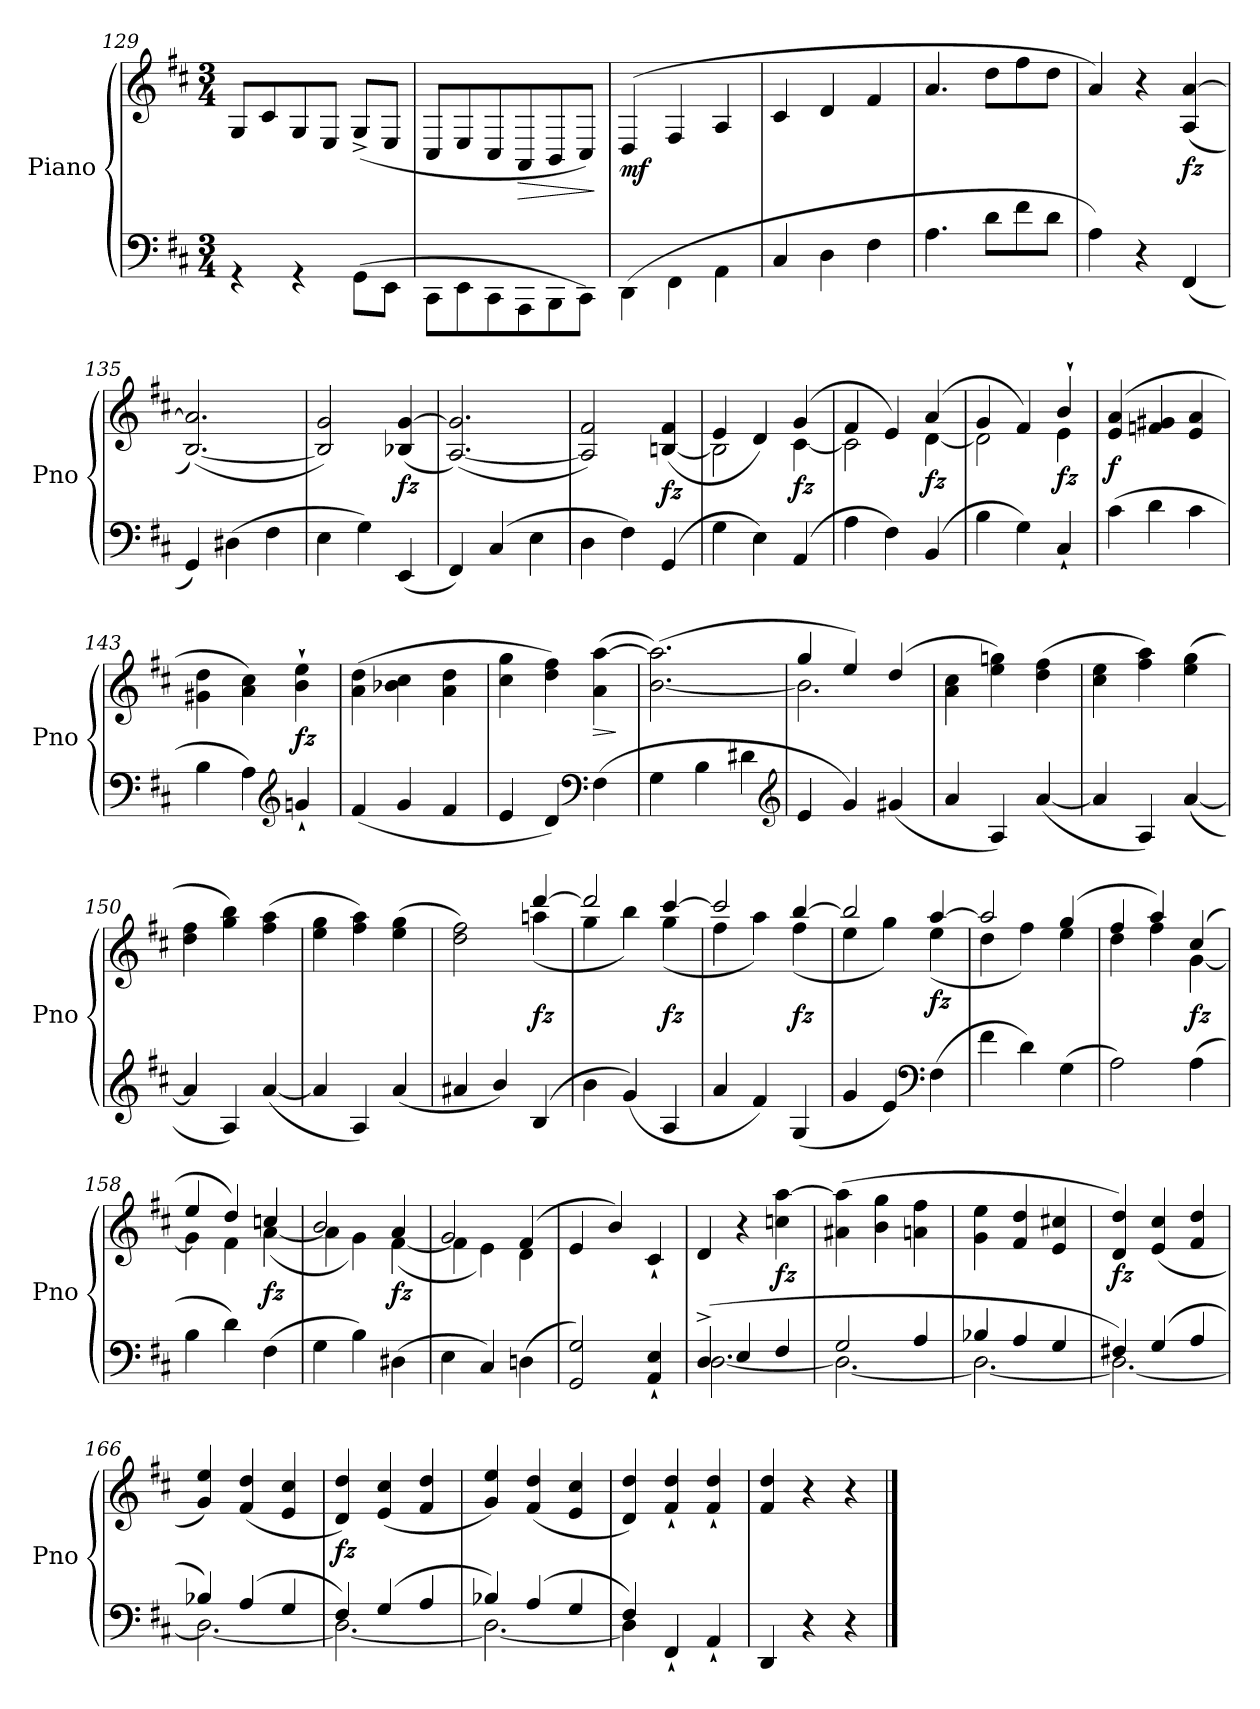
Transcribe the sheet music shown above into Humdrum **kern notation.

**kern	**kern	**dynam
*part1	*part1	*part1
*staff2	*staff1	*staff1/2
*I"Piano	*	*
*I'Pno	*	*
*clefF4	*clefG2	*
*k[f#c#]	*k[f#c#]	*
*D:	*D:	*
*M3/4	*M3/4	*
=129	=129	=129
4rGG	8G/L	.
.	8c#/	.
4rGG	8G/	.
.	8E/J	.
(8GG\L	(8G^/L	.
8EE\J	8E/J	.
!!LO:LB:g=z
=130	=130	=130
8CC#\L	8C#/L	.
8EE\	8E/	.
8CC#\	8C#/	.
8AAA\	8AA/	>
8BBB\	8BB/	.
8CC#\J)	8C#/J)	.
.	.	]
=131	=131	=131
(<4DD\	(4D/	mf
4FF#\	4F#/	.
4AA\	4A/	.
=132	=132	=132
4C#	4c#	.
4D	4d	.
4F#	4f#	.
=133	=133	=133
4.A	4.a	.
8dL	8ddL	.
8f#	8ff#	.
8dJ	8ddJ	.
=134	=134	=134
4A)	4a)	.
4r	4r	.
(4FF#	(4A [4a	fz
=135	=135	=135
4GG)	(>[2.B 2.a])	.
(4D#X	.	.
4F#	.	.
=136	=136	=136
4E	2B] 2g)	.
4G)	.	.
(4EE	(4B-X [4g	fz
!!LO:LB:g=z
=137	=137	=137
4FF#)	(>[2.A 2.g])	.
(4C#	.	.
4E	.	.
=138	=138	=138
4D	2A] 2f#)	.
4F#)	.	.
(4GG	(>[4Bn 4f#	fz
=139	=139	=139
*	*^	*
4G	4e	2B]	.
4E)	4d)	.	.
(4AA	(4g	[4c#	fz
=140	=140	=140	=140
4A	4f#	2c#]	.
4F#)	4e)	.	.
(4BB	(4a	[4d	fz
=141	=141	=141	=141
4B	4g	2d]	.
4G)	4f#)	.	.
4C#`	4b`	4e	fz
*	*v	*v	*
=142	=142	=142
(4c#	(4e 4a	f
4d	4fn 4g#X	.
4c#	4e 4a	.
=143	=143	=143
4B	4g#X 4dd	.
4A)	4a 4cc#)	.
*clefG2	*	*
4gn`	4b` 4ee`	fz
=144	=144	=144
(4f#	(4a 4dd	.
4g	4b-X 4cc#	.
4f#	4a 4dd	.
!!LO:LB:g=z
=145	=145	=145
4e	4cc# 4gg	.
4d)	4dd 4ff#)	.
*clefF4	*	*
(4F#	(<4a [4aa	>
.	.	]
=146	=146	=146
4G	([2.b 2.aa])	.
4B	.	.
4d#X	.	.
*clefG2	*	*
=147	=147	=147
*	*^	*
4e	4gg	2.b]	.
4g)	4ee)	.	.
(4g#X	(4dd	.	.
*	*v	*v	*
=148	=148	=148
4a	4a 4cc#	.
4A)	4ee 4ggn)	.
([4a	(4dd 4ff#	.
=149	=149	=149
4a]	4cc# 4ee	.
4A)	4ff# 4aa)	.
([4a	(4ee 4gg	.
=150	=150	=150
4a]	4dd 4ff#	.
4A)	4gg 4bb)	.
([4a	(4ff# 4aa	.
=151	=151	=151
4a]	4ee 4gg	.
4A)	4ff# 4aa)	.
(4a	(4ee 4gg	.
=152	=152	=152
*	*^	*
4a#X	2dd 2ff#)	2ryy	.
4b/)	.	.	.
(<4B	[4ddd	(4aan	fz
!!LO:LB:g=z	!!
=153	=153	=153	=153
4b	2ddd]	4gg	.
(4g)	.	4bb)	.
4A	[4ccc#	(4gg	fz
=154	=154	=154	=154
4a	2ccc#]	4ff#	.
4f#)	.	4aa)	.
(4G	[4bb	(4ff#	fz
=155	=155	=155	=155
4g	2bb]	4ee	.
4e)	.	4gg)	.
*clefF4	*	*	*
(4F#	[4aa	(4ee	fz
=156	=156	=156	=156
4f#	2aa]	4dd	.
4d)	.	4ff#)	.
(4G	(4gg	4ee	.
=157	=157	=157	=157
2A)	4ff#	4dd	.
.	4aa)	4ff#	.
(4A	(4cc#	[4g	fz
=158	=158	=158	=158
4B	4ee	4g]	.
4d)	4dd)	4f#	.
(4F#	4ccn	([4a	fz
=159	=159	=159	=159
4G	2b	4a]	.
4B)	.	4g)	.
(4D#X	4a	([4f#	fz
=160	=160	=160	=160
4E	2g	4f#]	.
4C#)	.	4e)	.
(4Dn	(4f#	4d	.
*	*v	*v	*
=161	=161	=161
2GG 2G)	4e	.
.	4b/)	.
4AA` 4E`	4c#`	.
!!LO:LB:g=z
=162	=162	=162
*^	*	*
(4D^	[2.D	4d	.
4E	.	4r	.
4F#	.	4ccn [4aa	fz
=163	=163	=163	=163
2G	2.D_	(4a#X 4aa]	.
.	.	4b 4gg	.
4A	.	4an 4ff#	.
=164	=164	=164	=164
4B-X	2.D_	4g 4ee	.
4A	.	4f# 4dd	.
4G	.	4e 4cc#X	.
=165	=165	=165	=165
4F#X)	2.D_	4d 4dd)	fz
(4G	.	(4e 4cc#	.
4A	.	4f# 4dd	.
=166	=166	=166	=166
4B-X)	2.D_	4g/ 4ee/)	.
(4A	.	(4f# 4dd	.
4G	.	4e 4cc#	.
=167	=167	=167	=167
4F#)	2.D_	4d 4dd)	fz
(4G	.	(4e 4cc#	.
4A	.	4f# 4dd	.
=168	=168	=168	=168
4B-X)	2.D_	4g/ 4ee/)	.
(4A	.	(4f# 4dd	.
4G	.	4e 4cc#	.
=169	=169	=169	=169
4F#)	4D]	4d 4dd)	.
4FF#`	2ryy	4f#` 4dd`	.
4AA`	.	4f#` 4dd`	.
*v	*v	*	*
=170	=170	=170
4DD	4f# 4dd	.
4r	4r	.
4r	4r	.
==	==	==
*-	*-	*-
